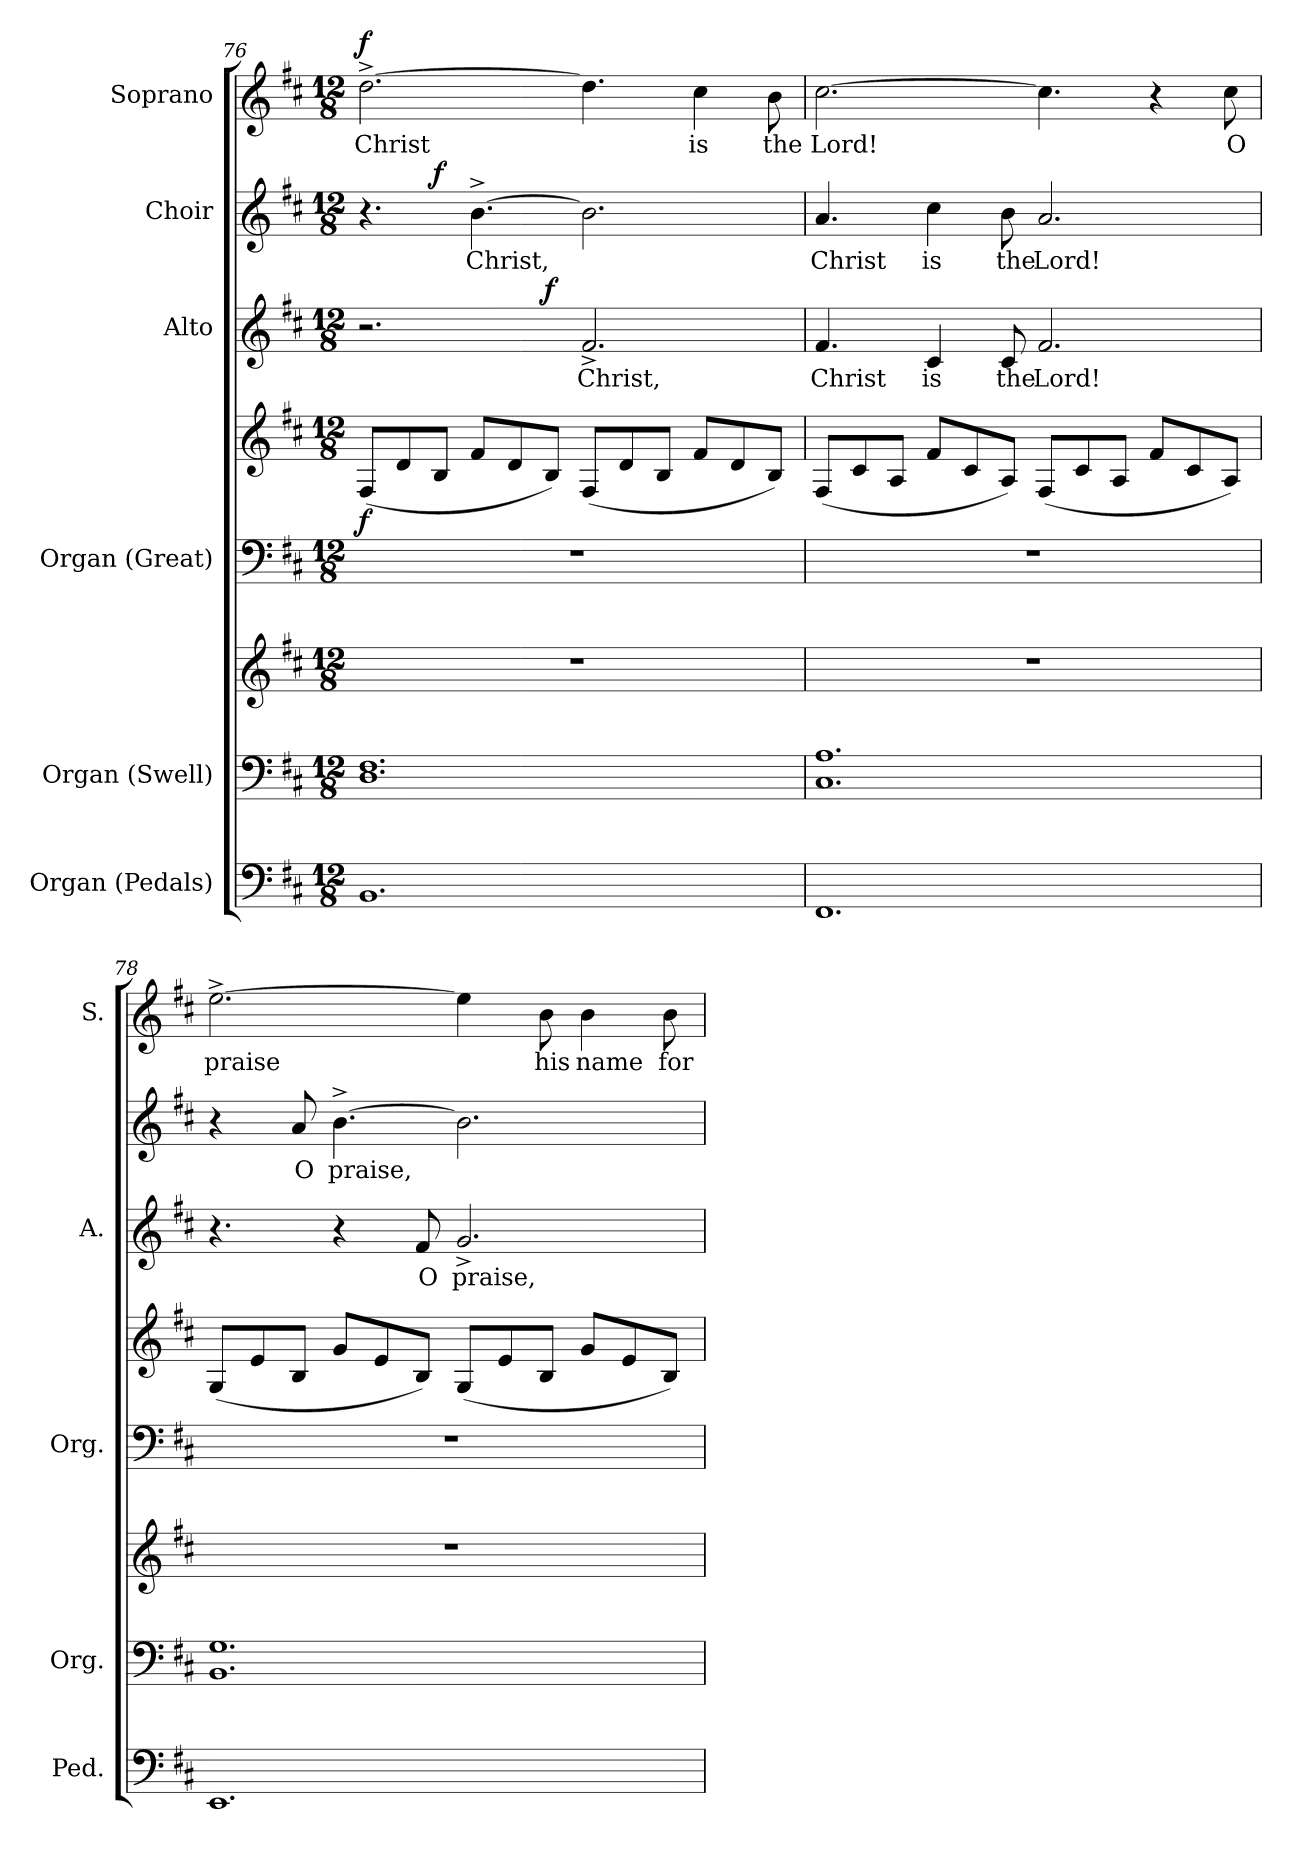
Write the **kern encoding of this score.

**kern	**kern	**kern	**kern	**kern	**dynam	**kern	**text	**dynam	**kern	**text	**dynam	**kern	**text	**dynam
*part6	*part5	*part5	*part4	*part4	*part4	*part3	*part3	*part3	*part2	*part2	*part2	*part1	*part1	*part1
*staff8	*staff7	*staff6	*staff5	*staff4	*staff4/5	*staff3	*staff3	*staff3	*staff2	*staff2	*staff2	*staff1	*staff1	*staff1
*I"Organ  (Pedals)	*I"Organ (Swell)	*	*I"Organ (Great)	*	*	*I"Alto	*	*	*I"Choir	*	*	*I"Soprano	*	*
*I'Ped.	*I'Org.	*	*I'Org.	*	*	*I'A.	*	*	*	*	*	*I'S.	*	*
!!LO:PB:g=z
*clefF4	*clefF4	*clefG2	*clefF4	*clefG2	*	*clefG2	*	*	*clefG2	*	*	*clefG2	*	*
*k[f#c#]	*k[f#c#]	*k[f#c#]	*k[f#c#]	*k[f#c#]	*	*k[f#c#]	*	*	*k[f#c#]	*	*	*k[f#c#]	*	*
*D:	*D:	*D:	*D:	*D:	*	*D:	*	*	*D:	*	*	*D:	*	*
*M12/8	*M12/8	*M12/8	*M12/8	*M12/8	*	*M12/8	*	*	*M12/8	*	*	*M12/8	*	*
=76	=76	=76	=76	=76	=76	=76	=76	=76	=76	=76	=76	=76	=76	=76
!	!	!LO:N:vis=1	!LO:N:vis=1	!	!	!	!	!	!	!	!	!	!	!
!	!	!	!	!	!	!	!	!	!	!	!	!	!LO:LY:b:color=#000000	!
*	*	*	*	*	*	*^	*	*	*^	*	*	*	*	*
1.BBi	1.Di 1.F#i	1.r	1.r	(8F#i/L	f	2.r	2ryy	.	.	4.r	4ryy	.	.	[>2.dd^i\	Christ	f
.	.	.	.	8di/	.	.	.	.	.	.	.	.	.	.	.	.
.	.	.	.	8Bi/J	.	.	.	.	.	.	1ryy	.	f	.	.	.
!	!	!	!	!	!	!	!	!	!	!	!	!LO:LY:b:color=#000000	!	!	!	!
.	.	.	.	8f#i/L	.	.	.	.	.	[>4.b^i\	.	Christ,	.	.	.	.
.	.	.	.	8di/	.	.	8ryy	.	.	.	.	.	.	.	.	.
.	.	.	.	8Bi/J)	.	.	2..ryy	.	f	.	.	.	.	.	.	.
!	!	!	!	!	!	!	!	!LO:LY:b:color=#000000	!	!	!	!	!	!	!	!
.	.	.	.	(8F#i/L	.	2.f#^i/	.	Christ,	.	2.bi\]	.	.	.	4.ddi\]	.	.
.	.	.	.	8di/	.	.	.	.	.	.	.	.	.	.	.	.
.	.	.	.	8Bi/J	.	.	.	.	.	.	.	.	.	.	.	.
!	!	!	!	!	!	!	!	!	!	!	!	!	!	!	!LO:LY:b:color=#000000	!
.	.	.	.	8f#i/L	.	.	.	.	.	.	.	.	.	4cc#i\	is	.
.	.	.	.	8di/	.	.	.	.	.	.	4ryy	.	.	.	.	.
!	!	!	!	!	!	!	!	!	!	!	!	!	!	!	!LO:LY:b:color=#000000	!
.	.	.	.	8Bi/J)	.	.	.	.	.	.	.	.	.	8bi\	the	.
=77	=77	=77	=77	=77	=77	=77	=77	=77	=77	=77	=77	=77	=77	=77	=77	=77
!	!	!LO:N:vis=1	!LO:N:vis=1	!	!	!	!	!	!	!	!	!	!	!	!	!
*	*	*	*	*	*	*v	*v	*	*	*	*	*	*	*	*	*
*	*	*	*	*	*	*	*	*	*v	*v	*	*	*	*	*
*	*	*	*	*	*	*^	*	*	*^	*	*	*	*	*
!	!	!	!	!	!	!	!	!LO:LY:b:color=#000000	!	!	!	!	!	!	!	!
*	*	*	*	*	*	*v	*v	*	*	*	*	*	*	*	*	*
*	*	*	*	*	*	*	*	*	*v	*v	*	*	*	*	*
*	*	*	*	*	*	*^	*	*	*^	*	*	*	*	*
!	!	!	!	!	!	!	!	!	!	!	!	!LO:LY:b:color=#000000	!	!	!	!
*	*	*	*	*	*	*v	*v	*	*	*	*	*	*	*	*	*
*	*	*	*	*	*	*	*	*	*v	*v	*	*	*	*	*
*	*	*	*	*	*	*^	*	*	*^	*	*	*	*	*
!	!	!	!	!	!	!	!	!	!	!	!	!	!	!	!LO:LY:b:color=#000000	!
*	*	*	*	*	*	*v	*v	*	*	*	*	*	*	*	*	*
*	*	*	*	*	*	*	*	*	*v	*v	*	*	*	*	*
1.FF#i	1.C#i 1.Ai	1.r	1.r	(8F#i/L	.	4.f#i/	Christ	.	4.ai/	Christ	.	[>2.cc#i\	Lord!	.
.	.	.	.	8c#i/	.	.	.	.	.	.	.	.	.	.
.	.	.	.	8Ai/J	.	.	.	.	.	.	.	.	.	.
!	!	!	!	!	!	!	!LO:LY:b:color=#000000	!	!	!	!	!	!	!
!	!	!	!	!	!	!	!	!	!	!LO:LY:b:color=#000000	!	!	!	!
.	.	.	.	8f#i/L	.	4c#i/	is	.	4cc#i\	is	.	.	.	.
.	.	.	.	8c#i/	.	.	.	.	.	.	.	.	.	.
!	!	!	!	!	!	!	!LO:LY:b:color=#000000	!	!	!	!	!	!	!
!	!	!	!	!	!	!	!	!	!	!LO:LY:b:color=#000000	!	!	!	!
.	.	.	.	8Ai/J)	.	8c#i/	the	.	8bi\	the	.	.	.	.
!	!	!	!	!	!	!	!LO:LY:b:color=#000000	!	!	!	!	!	!	!
!	!	!	!	!	!	!	!	!	!	!LO:LY:b:color=#000000	!	!	!	!
.	.	.	.	(8F#i/L	.	2.f#i/	Lord!	.	2.ai/	Lord!	.	4.cc#i\]	.	.
.	.	.	.	8c#i/	.	.	.	.	.	.	.	.	.	.
.	.	.	.	8Ai/J	.	.	.	.	.	.	.	.	.	.
.	.	.	.	8f#i/L	.	.	.	.	.	.	.	4r	.	.
.	.	.	.	8c#i/	.	.	.	.	.	.	.	.	.	.
!	!	!	!	!	!	!	!	!	!	!	!	!	!LO:LY:b:color=#000000	!
.	.	.	.	8Ai/J)	.	.	.	.	.	.	.	8cc#i\	O	.
=78	=78	=78	=78	=78	=78	=78	=78	=78	=78	=78	=78	=78	=78	=78
!	!	!LO:N:vis=1	!LO:N:vis=1	!	!	!	!	!	!	!	!	!	!	!
!	!	!	!	!	!	!	!	!	!	!	!	!	!LO:LY:b:color=#000000	!
1.EEi	1.BBi 1.Gi	1.r	1.r	(8Gi/L	.	4.r	.	.	4r	.	.	[>2.ee^i\	praise	.
.	.	.	.	8ei/	.	.	.	.	.	.	.	.	.	.
!	!	!	!	!	!	!	!	!	!	!LO:LY:b:color=#000000	!	!	!	!
.	.	.	.	8Bi/J	.	.	.	.	8ai/	O	.	.	.	.
!	!	!	!	!	!	!	!	!	!	!LO:LY:b:color=#000000	!	!	!	!
.	.	.	.	8gi/L	.	4r	.	.	[>4.b^i\	praise,	.	.	.	.
.	.	.	.	8ei/	.	.	.	.	.	.	.	.	.	.
!	!	!	!	!	!	!	!LO:LY:b:color=#000000	!	!	!	!	!	!	!
.	.	.	.	8Bi/J)	.	8f#i/	O	.	.	.	.	.	.	.
!	!	!	!	!	!	!	!LO:LY:b:color=#000000	!	!	!	!	!	!	!
.	.	.	.	(8Gi/L	.	2.g^i/	praise,	.	2.bi\]	.	.	4eei\]	.	.
.	.	.	.	8ei/	.	.	.	.	.	.	.	.	.	.
!	!	!	!	!	!	!	!	!	!	!	!	!	!LO:LY:b:color=#000000	!
.	.	.	.	8Bi/J	.	.	.	.	.	.	.	8bi\	his	.
!	!	!	!	!	!	!	!	!	!	!	!	!	!LO:LY:b:color=#000000	!
.	.	.	.	8gi/L	.	.	.	.	.	.	.	4bi\	name	.
.	.	.	.	8ei/	.	.	.	.	.	.	.	.	.	.
!	!	!	!	!	!	!	!	!	!	!	!	!	!LO:LY:b:color=#000000	!
.	.	.	.	8Bi/J)	.	.	.	.	.	.	.	8bi\	for	.
=	=	=	=	=	=	=	=	=	=	=	=	=	=	=
*-	*-	*-	*-	*-	*-	*-	*-	*-	*-	*-	*-	*-	*-	*-
